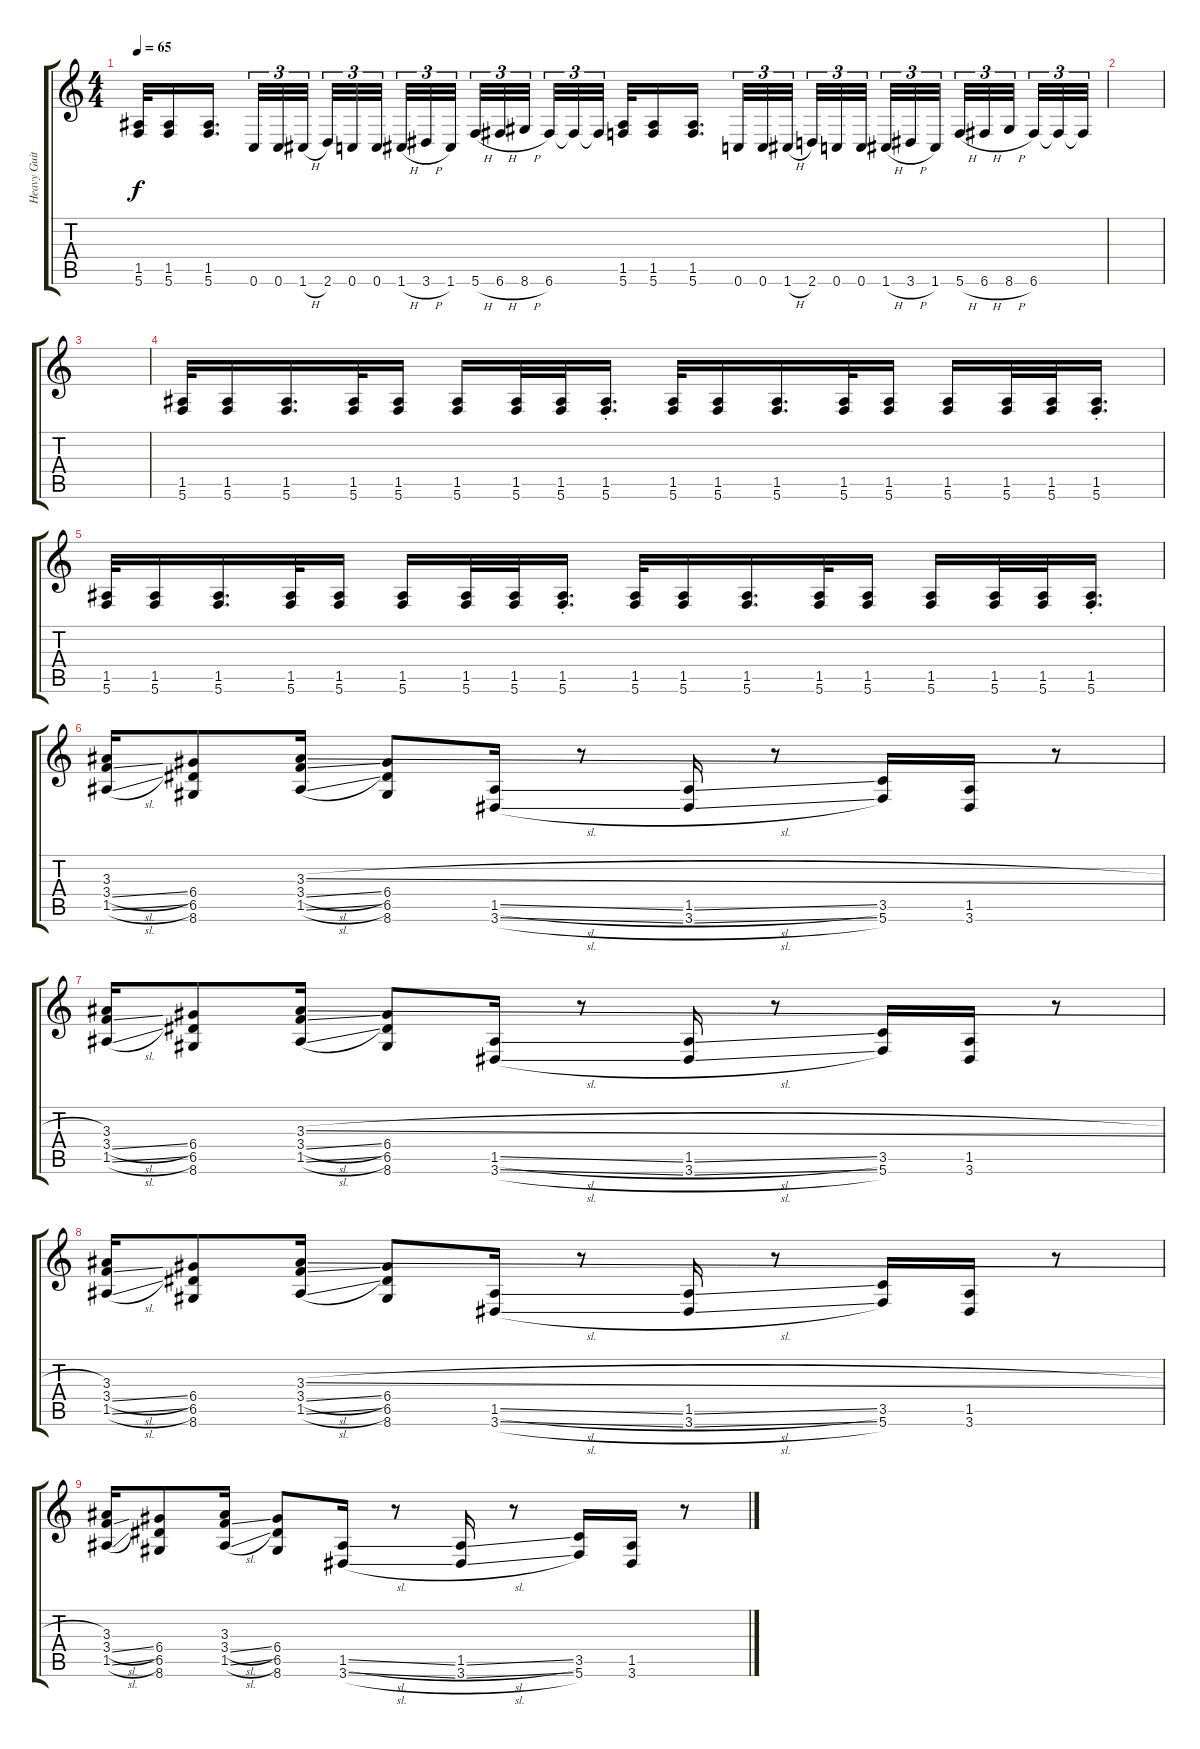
\track ("Heavy Guitar" "Heavy Guit") {instrument distortionguitar}
\staff {score tabs}
\tuning (E4 B3 G3 D3 A2 C2) {hide}
\ts (4 4)
\tempo 65
\clef g2
\ks c
(1.5 5.6).32{dy f} (1.5 5.6).16 (1.5 5.6).16{d beam splitsecondary} 0.6.32{tu (3 2)} 0.6.32{tu (3 2)} 1.6{h}.32{tu (3 2)} 2.6.32{tu (3 2)} 0.6.32{tu (3 2)} 0.6.32{tu (3 2) beam splitsecondary} 1.6{h}.32{tu (3 2)} 3.6{h}.32{tu (3 2)} 1.6.32{tu (3 2) beam splitsecondary} 5.6{h}.32{tu (3 2)} 6.6{h}.32{tu (3 2)} 8.6{h}.32{tu (3 2) beam splitsecondary} 6.6.32{tu (3 2)} 6.6{t}.32{tu (3 2)} 6.6{t}.32{tu (3 2)} (1.5 5.6).32 (1.5 5.6).16 (1.5 5.6).16{d beam splitsecondary} 0.6.32{tu (3 2)} 0.6.32{tu (3 2)} 1.6{h}.32{tu (3 2)} 2.6.32{tu (3 2)} 0.6.32{tu (3 2)} 0.6.32{tu (3 2) beam splitsecondary} 1.6{h}.32{tu (3 2)} 3.6{h}.32{tu (3 2)} 1.6.32{tu (3 2) beam splitsecondary} 5.6{h}.32{tu (3 2)} 6.6{h}.32{tu (3 2)} 8.6{h}.32{tu (3 2) beam splitsecondary} 6.6.32{tu (3 2)} 6.6{t}.32{tu (3 2)} 6.6{t}.32{tu (3 2)} |
|
|
(1.5 5.6).32 (1.5 5.6).16 (1.5 5.6).16{d} (1.5 5.6).32 (1.5 5.6).16 (1.5 5.6).16 (1.5 5.6).32 (1.5 5.6).32 (1.5{st} 5.6{st}).16{d} (1.5 5.6).32 (1.5 5.6).16 (1.5 5.6).16{d} (1.5 5.6).32 (1.5 5.6).16 (1.5 5.6).16 (1.5 5.6).32 (1.5 5.6).32 (1.5{st} 5.6{st}).16{d} |
(1.5 5.6).32 (1.5 5.6).16 (1.5 5.6).16{d} (1.5 5.6).32 (1.5 5.6).16 (1.5 5.6).16 (1.5 5.6).32 (1.5 5.6).32 (1.5{st} 5.6{st}).16{d} (1.5 5.6).32 (1.5 5.6).16 (1.5 5.6).16{d} (1.5 5.6).32 (1.5 5.6).16 (1.5 5.6).16 (1.5 5.6).32 (1.5 5.6).32 (1.5{st} 5.6{st}).16{d} |
(3.3 3.4{sl} 1.5{sl}).16 (6.4 6.5 8.6).8 (3.3{sl} 3.4{sl} 1.5{sl}).16 (6.4 6.5 8.6).8 (1.5{sl} 3.6{sl}).16 r.8 (1.5{sl} 3.6{sl}).16 r.8 (3.5 5.6).16 (1.5 3.6).16 r.8 |
(3.3 3.4{sl} 1.5{sl}).16 (6.4 6.5 8.6).8 (3.3{sl} 3.4{sl} 1.5{sl}).16 (6.4 6.5 8.6).8 (1.5{sl} 3.6{sl}).16 r.8 (1.5{sl} 3.6{sl}).16 r.8 (3.5 5.6).16 (1.5 3.6).16 r.8 |
(3.3 3.4{sl} 1.5{sl}).16 (6.4 6.5 8.6).8 (3.3{sl} 3.4{sl} 1.5{sl}).16 (6.4 6.5 8.6).8 (1.5{sl} 3.6{sl}).16 r.8 (1.5{sl} 3.6{sl}).16 r.8 (3.5 5.6).16 (1.5 3.6).16 r.8 |
(3.3 3.4{sl} 1.5{sl}).16 (6.4 6.5 8.6).8 (3.3 3.4{sl} 1.5{sl}).16 (6.4 6.5 8.6).8 (1.5{sl} 3.6{sl}).16 r.8 (1.5{sl} 3.6{sl}).16 r.8 (3.5 5.6).16 (1.5 3.6).16 r.8
